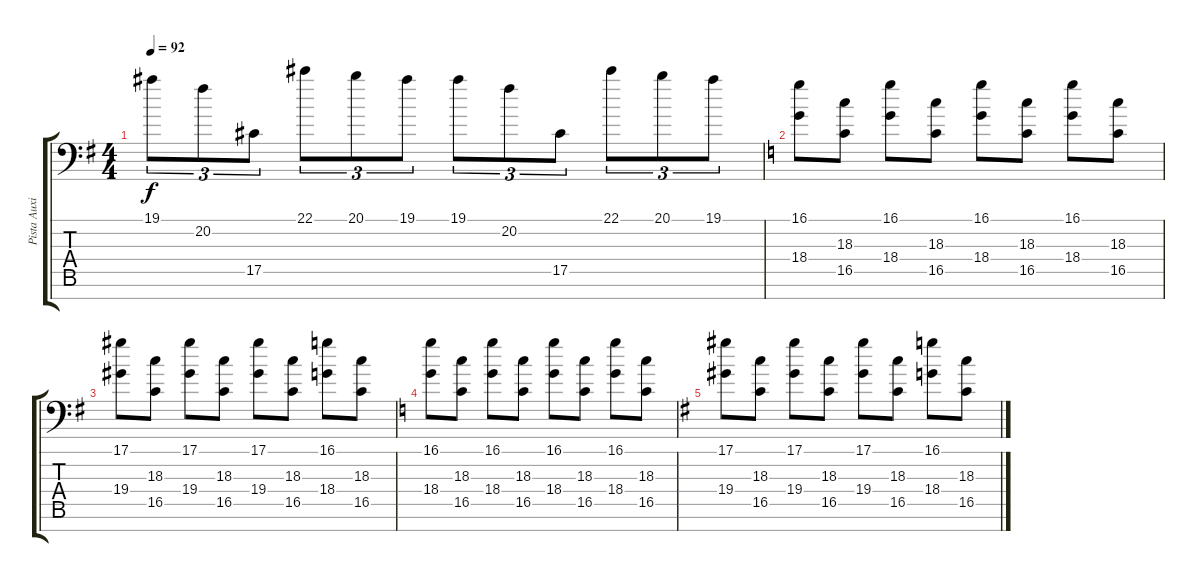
\track ("Pista Auxiliar o Teclados..." "Pista Auxi") {instrument violin}
\staff {score tabs}
\tuning (Eb4 Bb3 Gb3 Db3 Ab2 Eb2 Bb1) {hide}
\ts (4 4)
\tempo 92
\clef f4
\ks g
19.1.8{tu (3 2) dy f} 20.2.8{tu (3 2)} 17.5.8{tu (3 2)} 22.1.8{tu (3 2)} 20.1.8{tu (3 2)} 19.1.8{tu (3 2)} 19.1.8{tu (3 2)} 20.2.8{tu (3 2)} 17.5.8{tu (3 2)} 22.1.8{tu (3 2)} 20.1.8{tu (3 2)} 19.1.8{tu (3 2)} |
\ks c
(16.1 18.4).8{volume 8} (18.3 16.5).8 (16.1 18.4).8 (18.3 16.5).8 (16.1 18.4).8 (18.3 16.5).8 (16.1 18.4).8 (18.3 16.5).8 |
\ks g
(17.1 19.4).8 (18.3 16.5).8 (17.1 19.4).8 (18.3 16.5).8 (17.1 19.4).8 (18.3 16.5).8 (16.1 18.4).8 (18.3 16.5).8 |
\ks c
(16.1 18.4).8 (18.3 16.5).8 (16.1 18.4).8 (18.3 16.5).8 (16.1 18.4).8 (18.3 16.5).8 (16.1 18.4).8 (18.3 16.5).8 |
\ks g
(17.1 19.4).8 (18.3 16.5).8 (17.1 19.4).8 (18.3 16.5).8 (17.1 19.4).8 (18.3 16.5).8 (16.1 18.4).8 (18.3 16.5).8
